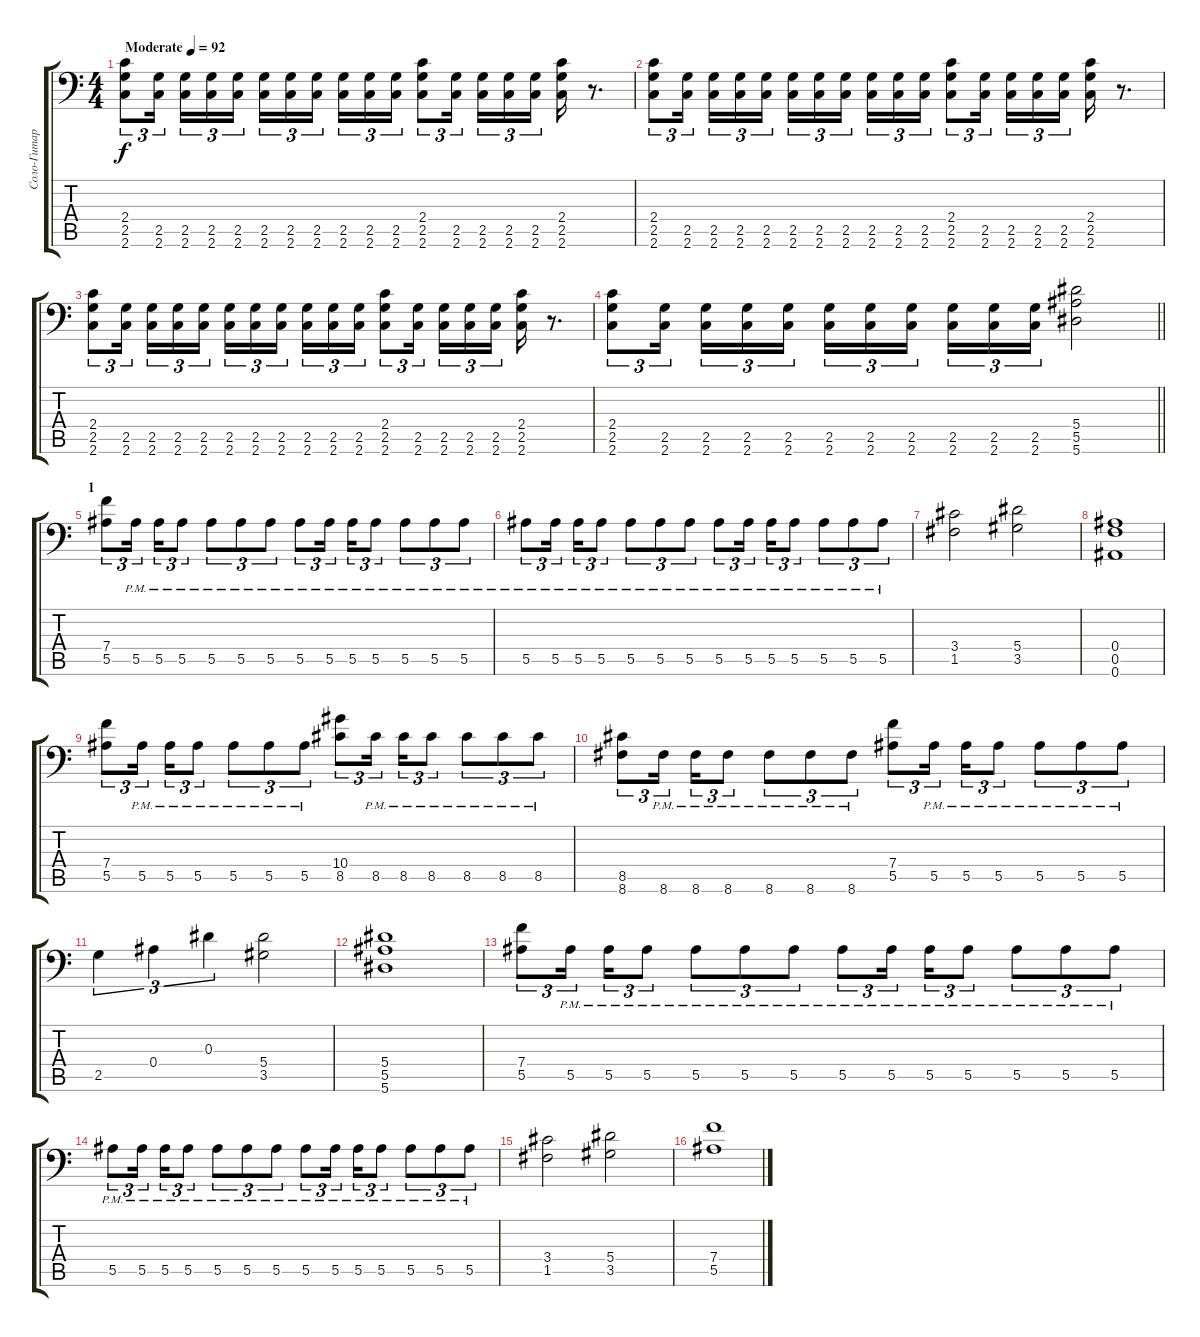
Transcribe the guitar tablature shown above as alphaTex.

\track ("Соло-Гитара" "Соло-Гитар") {instrument distortionguitar}
\staff {score tabs}
\tuning (C4 G3 Eb3 Bb2 F2 Bb1) {hide}
\ts (4 4)
\tempo (92 "Moderate")
\clef f4
\ks c
(2.4 2.5 2.6).8{tu (3 2) dy f instrument distortionguitar} (2.5 2.6).16{tu (3 2) beam splitsecondary} (2.5 2.6).16{tu (3 2)} (2.5 2.6).16{tu (3 2)} (2.5 2.6).16{tu (3 2)} (2.5 2.6).16{tu (3 2)} (2.5 2.6).16{tu (3 2)} (2.5 2.6).16{tu (3 2) beam splitsecondary} (2.5 2.6).16{tu (3 2)} (2.5 2.6).16{tu (3 2)} (2.5 2.6).16{tu (3 2)} (2.4 2.5 2.6).8{tu (3 2)} (2.5 2.6).16{tu (3 2) beam splitsecondary} (2.5 2.6).16{tu (3 2)} (2.5 2.6).16{tu (3 2)} (2.5 2.6).16{tu (3 2)} (2.4 2.5 2.6).16 r.8{d} |
(2.4 2.5 2.6).8{tu (3 2)} (2.5 2.6).16{tu (3 2) beam splitsecondary} (2.5 2.6).16{tu (3 2)} (2.5 2.6).16{tu (3 2)} (2.5 2.6).16{tu (3 2)} (2.5 2.6).16{tu (3 2)} (2.5 2.6).16{tu (3 2)} (2.5 2.6).16{tu (3 2) beam splitsecondary} (2.5 2.6).16{tu (3 2)} (2.5 2.6).16{tu (3 2)} (2.5 2.6).16{tu (3 2)} (2.4 2.5 2.6).8{tu (3 2)} (2.5 2.6).16{tu (3 2) beam splitsecondary} (2.5 2.6).16{tu (3 2)} (2.5 2.6).16{tu (3 2)} (2.5 2.6).16{tu (3 2)} (2.4 2.5 2.6).16 r.8{d} |
(2.4 2.5 2.6).8{tu (3 2)} (2.5 2.6).16{tu (3 2) beam splitsecondary} (2.5 2.6).16{tu (3 2)} (2.5 2.6).16{tu (3 2)} (2.5 2.6).16{tu (3 2)} (2.5 2.6).16{tu (3 2)} (2.5 2.6).16{tu (3 2)} (2.5 2.6).16{tu (3 2) beam splitsecondary} (2.5 2.6).16{tu (3 2)} (2.5 2.6).16{tu (3 2)} (2.5 2.6).16{tu (3 2)} (2.4 2.5 2.6).8{tu (3 2)} (2.5 2.6).16{tu (3 2) beam splitsecondary} (2.5 2.6).16{tu (3 2)} (2.5 2.6).16{tu (3 2)} (2.5 2.6).16{tu (3 2)} (2.4 2.5 2.6).16 r.8{d} |
\barLineRight lightlight
(2.4 2.5 2.6).8{tu (3 2)} (2.5 2.6).16{tu (3 2) beam splitsecondary} (2.5 2.6).16{tu (3 2)} (2.5 2.6).16{tu (3 2)} (2.5 2.6).16{tu (3 2)} (2.5 2.6).16{tu (3 2)} (2.5 2.6).16{tu (3 2)} (2.5 2.6).16{tu (3 2) beam splitsecondary} (2.5 2.6).16{tu (3 2)} (2.5 2.6).16{tu (3 2)} (2.5 2.6).16{tu (3 2)} (5.4 5.5 5.6).2 |
\section ("" "1")
(7.4 5.5).8{tu (3 2)} 5.5{pm}.16{tu (3 2) beam splitsecondary} 5.5{pm}.16{tu (3 2)} 5.5{pm}.8{tu (3 2)} 5.5{pm}.8{tu (3 2)} 5.5{pm}.8{tu (3 2)} 5.5{pm}.8{tu (3 2)} 5.5{pm}.8{tu (3 2)} 5.5{pm}.16{tu (3 2) beam splitsecondary} 5.5{pm}.16{tu (3 2)} 5.5{pm}.8{tu (3 2)} 5.5{pm}.8{tu (3 2)} 5.5{pm}.8{tu (3 2)} 5.5{pm}.8{tu (3 2)} |
5.5{pm}.8{tu (3 2)} 5.5{pm}.16{tu (3 2) beam splitsecondary} 5.5{pm}.16{tu (3 2)} 5.5{pm}.8{tu (3 2)} 5.5{pm}.8{tu (3 2)} 5.5{pm}.8{tu (3 2)} 5.5{pm}.8{tu (3 2)} 5.5{pm}.8{tu (3 2)} 5.5{pm}.16{tu (3 2) beam splitsecondary} 5.5{pm}.16{tu (3 2)} 5.5{pm}.8{tu (3 2)} 5.5{pm}.8{tu (3 2)} 5.5{pm}.8{tu (3 2)} 5.5{pm}.8{tu (3 2)} |
(3.4 1.5).2 (5.4 3.5).2 |
(0.4 0.5 0.6).1 |
(7.4 5.5).8{tu (3 2)} 5.5{pm}.16{tu (3 2) beam splitsecondary} 5.5{pm}.16{tu (3 2)} 5.5{pm}.8{tu (3 2)} 5.5{pm}.8{tu (3 2)} 5.5{pm}.8{tu (3 2)} 5.5{pm}.8{tu (3 2)} (10.4 8.5).8{tu (3 2)} 8.5{pm}.16{tu (3 2) beam splitsecondary} 8.5{pm}.16{tu (3 2)} 8.5{pm}.8{tu (3 2)} 8.5{pm}.8{tu (3 2)} 8.5{pm}.8{tu (3 2)} 8.5{pm}.8{tu (3 2)} |
(8.5 8.6).8{tu (3 2)} 8.6{pm}.16{tu (3 2) beam splitsecondary} 8.6{pm}.16{tu (3 2)} 8.6{pm}.8{tu (3 2)} 8.6{pm}.8{tu (3 2)} 8.6{pm}.8{tu (3 2)} 8.6{pm}.8{tu (3 2)} (7.4 5.5).8{tu (3 2)} 5.5{pm}.16{tu (3 2) beam splitsecondary} 5.5{pm}.16{tu (3 2)} 5.5{pm}.8{tu (3 2)} 5.5{pm}.8{tu (3 2)} 5.5{pm}.8{tu (3 2)} 5.5{pm}.8{tu (3 2)} |
2.5.4{tu (3 2)} 0.4.4{tu (3 2)} 0.3.4{tu (3 2)} (5.4 3.5).2 |
(5.4 5.5 5.6).1 |
(7.4 5.5).8{tu (3 2)} 5.5{pm}.16{tu (3 2) beam splitsecondary} 5.5{pm}.16{tu (3 2)} 5.5{pm}.8{tu (3 2)} 5.5{pm}.8{tu (3 2)} 5.5{pm}.8{tu (3 2)} 5.5{pm}.8{tu (3 2)} 5.5{pm}.8{tu (3 2)} 5.5{pm}.16{tu (3 2) beam splitsecondary} 5.5{pm}.16{tu (3 2)} 5.5{pm}.8{tu (3 2)} 5.5{pm}.8{tu (3 2)} 5.5{pm}.8{tu (3 2)} 5.5{pm}.8{tu (3 2)} |
5.5{pm}.8{tu (3 2)} 5.5{pm}.16{tu (3 2) beam splitsecondary} 5.5{pm}.16{tu (3 2)} 5.5{pm}.8{tu (3 2)} 5.5{pm}.8{tu (3 2)} 5.5{pm}.8{tu (3 2)} 5.5{pm}.8{tu (3 2)} 5.5{pm}.8{tu (3 2)} 5.5{pm}.16{tu (3 2) beam splitsecondary} 5.5{pm}.16{tu (3 2)} 5.5{pm}.8{tu (3 2)} 5.5{pm}.8{tu (3 2)} 5.5{pm}.8{tu (3 2)} 5.5{pm}.8{tu (3 2)} |
(3.4 1.5).2 (5.4 3.5).2 |
(7.4 5.5).1
